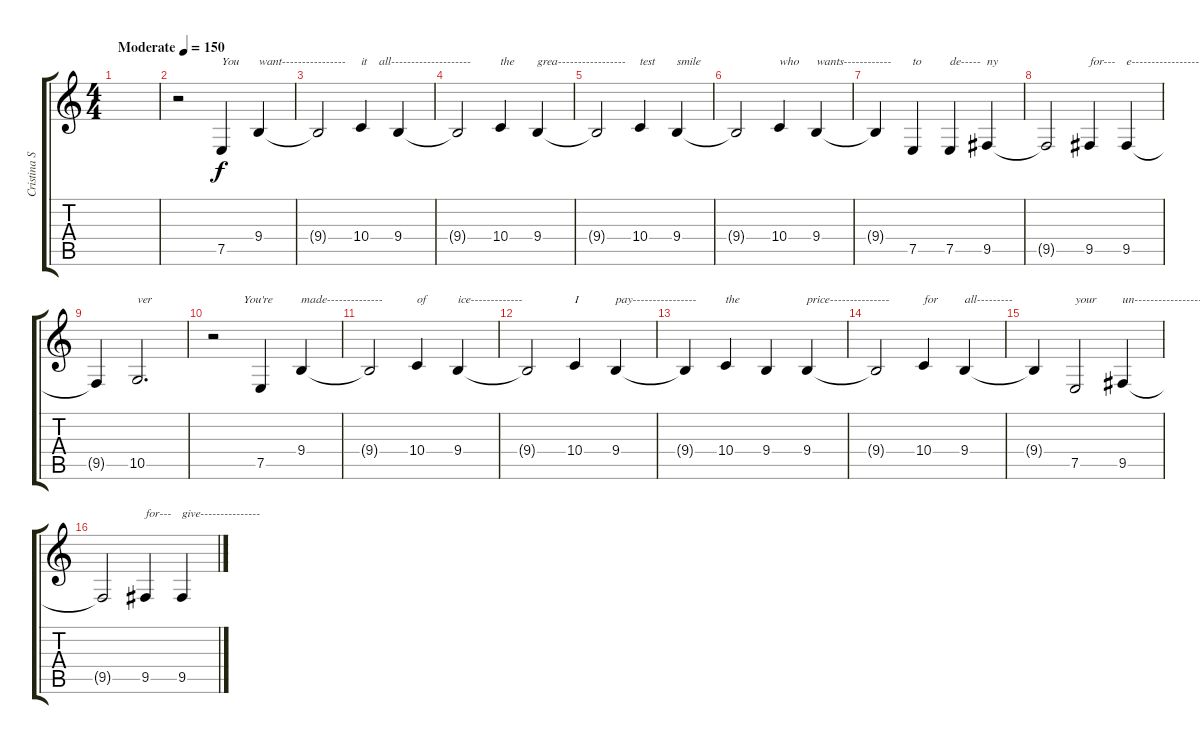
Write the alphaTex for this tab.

\track ("Cristina Scabbia" "Cristina S") {instrument viola}
\staff {score tabs}
\tuning (E4 B3 G3 D3 A2 E2) {hide}
\ts (4 4)
\tempo (150 "Moderate")
\clef g2
\ks c
|
r.2 7.5.4{txt "You"} 9.4.4{txt "want----------------"} |
9.4{t}.2 10.4.4{txt "it    all--------------------"} 9.4.4 |
9.4{t}.2 10.4.4{txt "the"} 9.4.4{txt "grea-----------------"} |
9.4{t}.2 10.4.4{txt "test"} 9.4.4{txt "smile"} |
9.4{t}.2 10.4.4{txt "who"} 9.4.4{txt "wants------------"} |
9.4{t}.4 7.5.4{txt "to"} 7.5.4{txt "de-----"} 9.5.4{txt "ny"} |
9.5{t}.2 9.5.4{txt "for---"} 9.5.4{txt "e-------------------"} |
9.5{t}.4 10.5.2{d txt "ver"} |
r.2{txt "          You're"} 7.5.4 9.4.4{txt "made--------------"} |
9.4{t}.2 10.4.4{txt "of"} 9.4.4{txt "ice-------------"} |
9.4{t}.2 10.4.4{txt "I"} 9.4.4{txt "pay----------------"} |
9.4{t}.4 10.4.4{txt "the"} 9.4.4 9.4.4{txt "price---------------"} |
9.4{t}.2 10.4.4{txt "for"} 9.4.4{txt "all---------"} |
9.4{t}.4 7.5.2{txt "your"} 9.5.4{txt "un-------------------"} |
9.5{t}.2 9.5.4{txt "for---"} 9.5.4{txt "give---------------"}
